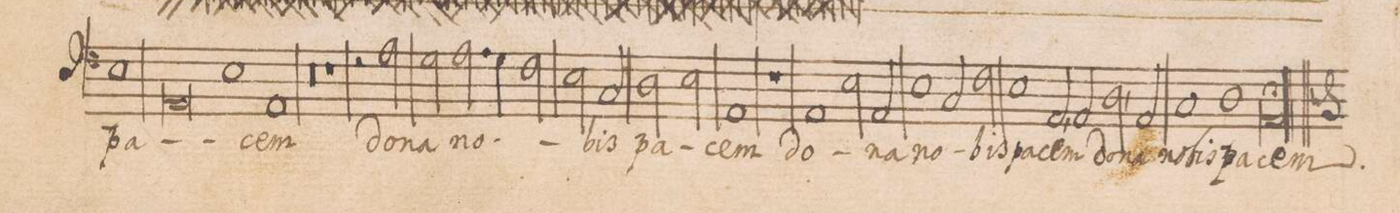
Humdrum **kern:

**kern	**text	**text
*I"BASVS	*	*
*clefF4	*	*
*k[]	*	*
*met(C|)	*	*
*M2/1	*	*
1E	pa-	.
=52-	=52-	=52-
0AA	.	.
=53-	=53-	=53-
1E	.	.
1AA	-cem	.
=54-	=54-	=54-
0r	.	.
=55-	=55-	=55-
1r	.	.
2r	.	.
*2\right	*	*
2A\	do-	.
=56-	=56-	=56-
2G\	-na	.
2.A\	no-	.
4G\	.	.
2F\	.	.
=57-	=57-	=57-
2E\	.	.
2C/	-bis	.
2D\	oa-	.
2E\	.	.
=58-	=58-	=58-
1AA	-cem	.
1r	.	.
=59-	=59-	=59-
1AA	do-	.
2E\	.	.
2AA/	-na	.
=60-	=60-	=60-
1E	no-	.
2C/	.	.
2F\	-bis	.
=61-	=61-	=61-
1E	pa-	.
2AA,</	-cem	.
2AA/	do-	.
=62-	=62-	=62-
2D,\	-na	.
2AA/	no-	.
1C	-bis	.
=63-	=63-	=63-
1D	pa-	.
0.AA;>	-cem.	.
=64-	=64-	=64-
=-	=-	=-
*-	*-	*-
